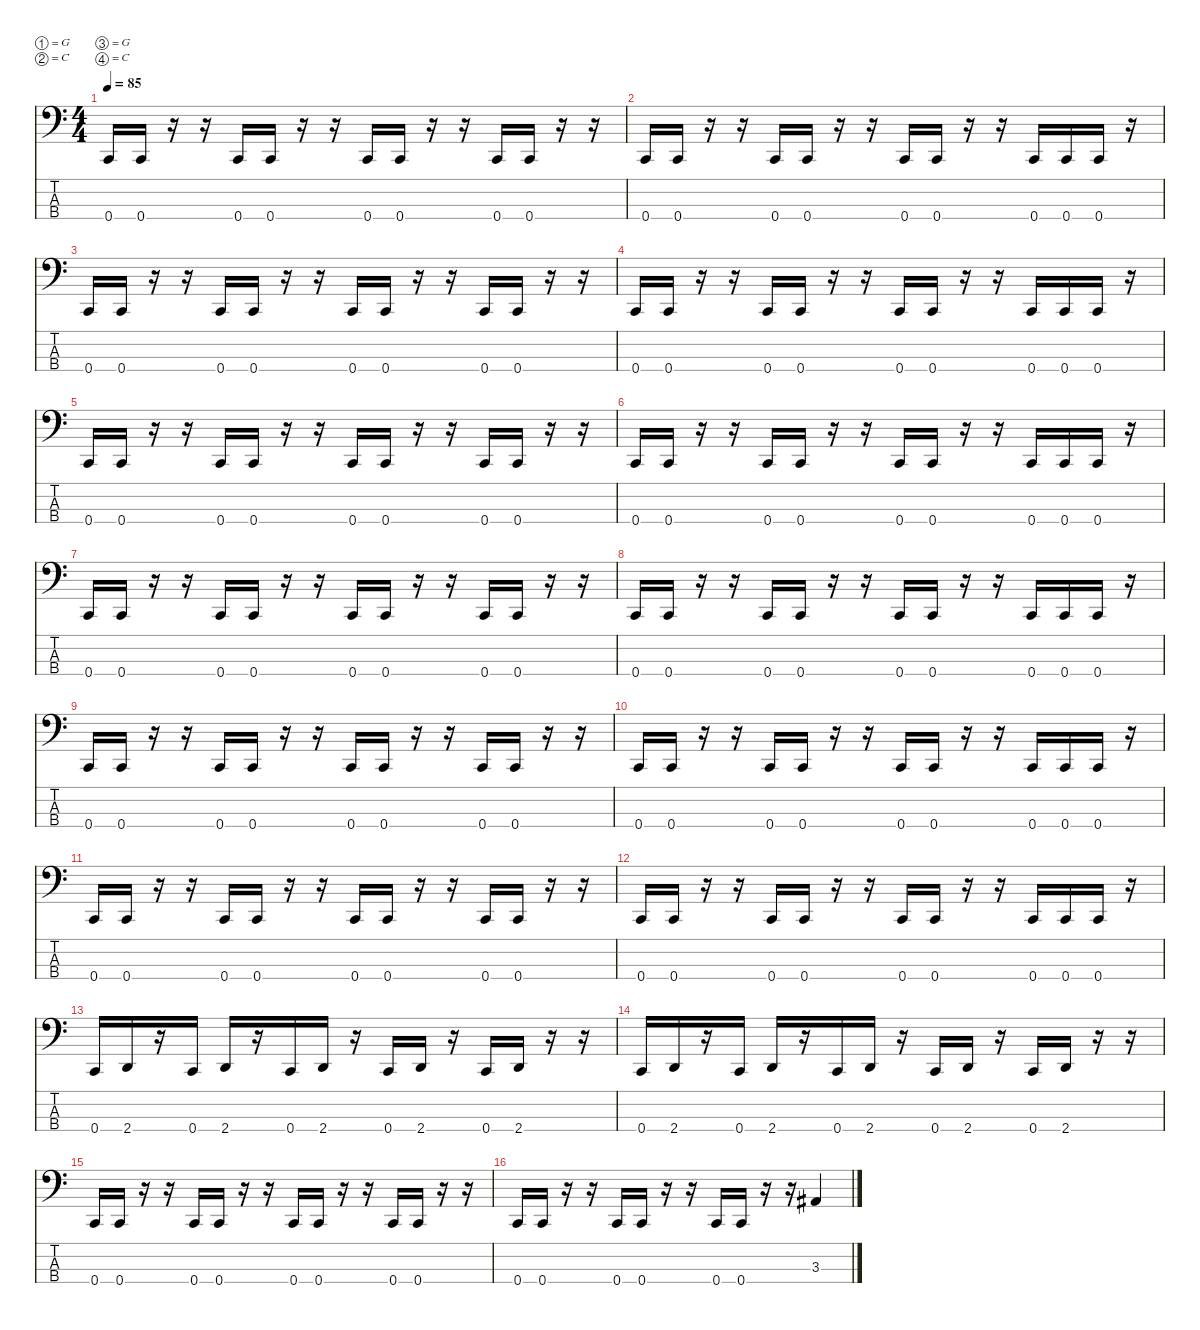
\defaultSystemsLayout 4
\hideDynamics
\bracketExtendMode nobrackets
\singleTrackTrackNamePolicy hidden
\multiTrackTrackNamePolicy hidden
\firstSystemTrackNameMode fullname
\firstSystemTrackNameOrientation horizontal
\otherSystemsTrackNameOrientation horizontal
\track ("Bass" "fl.bs.") {instrument fretlessbass}
\staff {score tabs}
\tuning (G2 C2 G1 C1)
\ts (4 4)
\tempo 85
\clef f4
\ks c
0.4.16{dy f beam Up} 0.4.16{beam Up} r.16{beam Up} r.16{beam Up} 0.4.16{beam Up} 0.4.16{beam Up} r.16{beam Up} r.16{beam Up} 0.4.16{beam Up} 0.4.16{beam Up} r.16{beam Up} r.16{beam Up} 0.4.16{beam Up} 0.4.16{beam Up} r.16{beam Up} r.16{beam Up} |
0.4.16{beam Up} 0.4.16{beam Up} r.16{beam Up} r.16{beam Up} 0.4.16{beam Up} 0.4.16{beam Up} r.16{beam Up} r.16{beam Up} 0.4.16{beam Up} 0.4.16{beam Up} r.16{beam Up} r.16{beam Up} 0.4.16{beam Up} 0.4.16{beam Up} 0.4.16{beam Up} r.16{beam Up} |
0.4.16{beam Up} 0.4.16{beam Up} r.16{beam Up} r.16{beam Up} 0.4.16{beam Up} 0.4.16{beam Up} r.16{beam Up} r.16{beam Up} 0.4.16{beam Up} 0.4.16{beam Up} r.16{beam Up} r.16{beam Up} 0.4.16{beam Up} 0.4.16{beam Up} r.16{beam Up} r.16{beam Up} |
0.4.16{beam Up} 0.4.16{beam Up} r.16{beam Up} r.16{beam Up} 0.4.16{beam Up} 0.4.16{beam Up} r.16{beam Up} r.16{beam Up} 0.4.16{beam Up} 0.4.16{beam Up} r.16{beam Up} r.16{beam Up} 0.4.16{beam Up} 0.4.16{beam Up} 0.4.16{beam Up} r.16{beam Up} |
0.4.16{beam Up} 0.4.16{beam Up} r.16{beam Up} r.16{beam Up} 0.4.16{beam Up} 0.4.16{beam Up} r.16{beam Up} r.16{beam Up} 0.4.16{beam Up} 0.4.16{beam Up} r.16{beam Up} r.16{beam Up} 0.4.16{beam Up} 0.4.16{beam Up} r.16{beam Up} r.16{beam Up} |
0.4.16{beam Up} 0.4.16{beam Up} r.16{beam Up} r.16{beam Up} 0.4.16{beam Up} 0.4.16{beam Up} r.16{beam Up} r.16{beam Up} 0.4.16{beam Up} 0.4.16{beam Up} r.16{beam Up} r.16{beam Up} 0.4.16{beam Up} 0.4.16{beam Up} 0.4.16{beam Up} r.16{beam Up} |
0.4.16{beam Up} 0.4.16{beam Up} r.16{beam Up} r.16{beam Up} 0.4.16{beam Up} 0.4.16{beam Up} r.16{beam Up} r.16{beam Up} 0.4.16{beam Up} 0.4.16{beam Up} r.16{beam Up} r.16{beam Up} 0.4.16{beam Up} 0.4.16{beam Up} r.16{beam Up} r.16{beam Up} |
0.4.16{beam Up} 0.4.16{beam Up} r.16{beam Up} r.16{beam Up} 0.4.16{beam Up} 0.4.16{beam Up} r.16{beam Up} r.16{beam Up} 0.4.16{beam Up} 0.4.16{beam Up} r.16{beam Up} r.16{beam Up} 0.4.16{beam Up} 0.4.16{beam Up} 0.4.16{beam Up} r.16{beam Up} |
0.4.16{beam Up} 0.4.16{beam Up} r.16{beam Up} r.16{beam Up} 0.4.16{beam Up} 0.4.16{beam Up} r.16{beam Up} r.16{beam Up} 0.4.16{beam Up} 0.4.16{beam Up} r.16{beam Up} r.16{beam Up} 0.4.16{beam Up} 0.4.16{beam Up} r.16{beam Up} r.16{beam Up} |
0.4.16{beam Up} 0.4.16{beam Up} r.16{beam Up} r.16{beam Up} 0.4.16{beam Up} 0.4.16{beam Up} r.16{beam Up} r.16{beam Up} 0.4.16{beam Up} 0.4.16{beam Up} r.16{beam Up} r.16{beam Up} 0.4.16{beam Up} 0.4.16{beam Up} 0.4.16{beam Up} r.16{beam Up} |
0.4.16{beam Up} 0.4.16{beam Up} r.16{beam Up} r.16{beam Up} 0.4.16{beam Up} 0.4.16{beam Up} r.16{beam Up} r.16{beam Up} 0.4.16{beam Up} 0.4.16{beam Up} r.16{beam Up} r.16{beam Up} 0.4.16{beam Up} 0.4.16{beam Up} r.16{beam Up} r.16{beam Up} |
0.4.16{beam Up} 0.4.16{beam Up} r.16{beam Up} r.16{beam Up} 0.4.16{beam Up} 0.4.16{beam Up} r.16{beam Up} r.16{beam Up} 0.4.16{beam Up} 0.4.16{beam Up} r.16{beam Up} r.16{beam Up} 0.4.16{beam Up} 0.4.16{beam Up} 0.4.16{beam Up} r.16{beam Up} |
0.4.16{beam Up} 2.4.16{beam Up} r.16{beam Up} 0.4.16{beam Up} 2.4.16{beam Up} r.16{beam Up} 0.4.16{beam Up} 2.4.16{beam Up} r.16{beam Up} 0.4.16{beam Up} 2.4.16{beam Up} r.16{beam Up} 0.4.16{beam Up} 2.4.16{beam Up} r.16{beam Up} r.16{beam Up} |
0.4.16{beam Up} 2.4.16{beam Up} r.16{beam Up} 0.4.16{beam Up} 2.4.16{beam Up} r.16{beam Up} 0.4.16{beam Up} 2.4.16{beam Up} r.16{beam Up} 0.4.16{beam Up} 2.4.16{beam Up} r.16{beam Up} 0.4.16{beam Up} 2.4.16{beam Up} r.16{beam Up} r.16{beam Up} |
0.4.16{beam Up} 0.4.16{beam Up} r.16{beam Up} r.16{beam Up} 0.4.16{beam Up} 0.4.16{beam Up} r.16{beam Up} r.16{beam Up} 0.4.16{beam Up} 0.4.16{beam Up} r.16{beam Up} r.16{beam Up} 0.4.16{beam Up} 0.4.16{beam Up} r.16{beam Up} r.16{beam Up} |
0.4.16{beam Up} 0.4.16{beam Up} r.16{beam Up} r.16{beam Up} 0.4.16{beam Up} 0.4.16{beam Up} r.16{beam Up} r.16{beam Up} 0.4.16{beam Up} 0.4.16{beam Up} r.16{beam Up} r.16{beam Up} 3.3{acc #}.4{beam Up}
